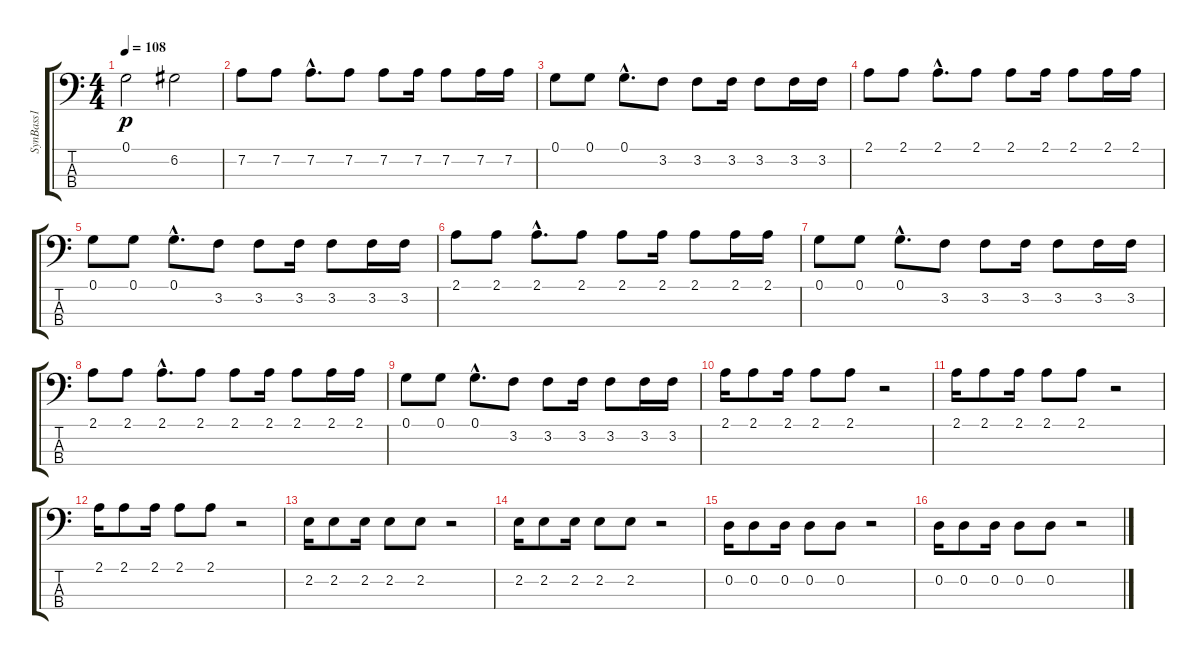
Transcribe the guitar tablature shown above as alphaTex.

\track ("SynBass1" "SynBass1") {instrument synthbass2}
\staff {score tabs}
\tuning (G2 D2 A1 E1) {hide}
\ts (4 4)
\tempo 108
\clef f4
\ks c
0.1.2{dy p} 6.2.2 |
7.2.8 7.2.8 7.2{hac}.8{d} 7.2.8 7.2.8 7.2.16 7.2.8 7.2.16 7.2.16 |
0.1.8 0.1.8 0.1{hac}.8{d} 3.2.8 3.2.8 3.2.16 3.2.8 3.2.16 3.2.16 |
2.1.8 2.1.8 2.1{hac}.8{d} 2.1.8 2.1.8 2.1.16 2.1.8 2.1.16 2.1.16 |
0.1.8 0.1.8 0.1{hac}.8{d} 3.2.8 3.2.8 3.2.16 3.2.8 3.2.16 3.2.16 |
2.1.8 2.1.8 2.1{hac}.8{d} 2.1.8 2.1.8 2.1.16 2.1.8 2.1.16 2.1.16 |
0.1.8 0.1.8 0.1{hac}.8{d} 3.2.8 3.2.8 3.2.16 3.2.8 3.2.16 3.2.16 |
2.1.8 2.1.8 2.1{hac}.8{d} 2.1.8 2.1.8 2.1.16 2.1.8 2.1.16 2.1.16 |
0.1.8 0.1.8 0.1{hac}.8{d} 3.2.8 3.2.8 3.2.16 3.2.8 3.2.16 3.2.16 |
2.1.16 2.1.8 2.1.16 2.1.8 2.1.8 r.2 |
2.1.16 2.1.8 2.1.16 2.1.8 2.1.8 r.2 |
2.1.16 2.1.8 2.1.16 2.1.8 2.1.8 r.2 |
2.2.16 2.2.8 2.2.16 2.2.8 2.2.8 r.2 |
2.2.16 2.2.8 2.2.16 2.2.8 2.2.8 r.2 |
0.2.16 0.2.8 0.2.16 0.2.8 0.2.8 r.2 |
0.2.16 0.2.8 0.2.16 0.2.8 0.2.8 r.2
